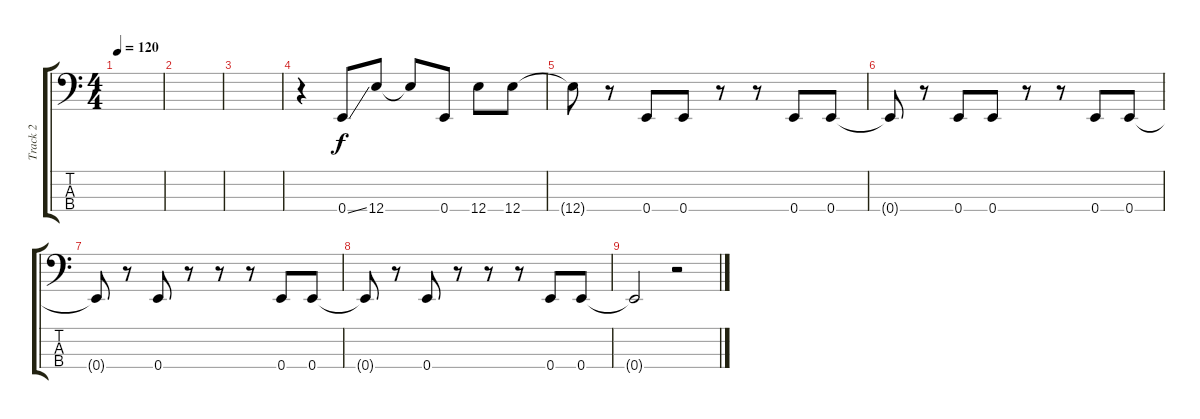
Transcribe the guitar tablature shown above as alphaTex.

\track ("Track 2" "Track 2") {instrument electricbasspick}
\staff {score tabs}
\tuning (G2 D2 A1 E1) {hide}
\ts (4 4)
\tempo 120
\clef f4
\ks c
|
|
|
r.4 0.4{ss}.8 12.4.8 12.4{t}.8 0.4.8 12.4.8 12.4.8 |
12.4{t}.8 r.8 0.4.8 0.4.8 r.8 r.8 0.4.8 0.4.8 |
0.4{t}.8 r.8 0.4.8 0.4.8 r.8 r.8 0.4.8 0.4.8 |
0.4{t}.8 r.8 0.4.8 r.8 r.8 r.8 0.4.8 0.4.8 |
0.4{t}.8 r.8 0.4.8 r.8 r.8 r.8 0.4.8 0.4.8 |
0.4{t}.2 r.2
